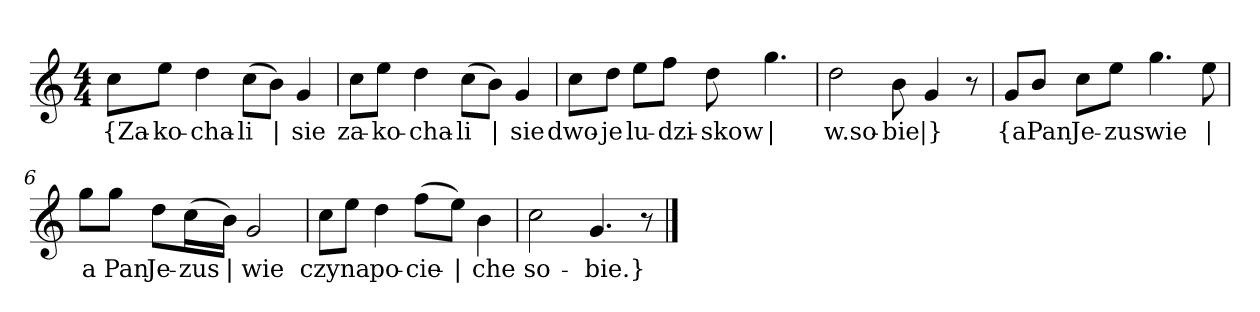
**kern	**text
*part1	*part1
*staff1	*staff1
*clefG2	*
*k[]	*
*C:	*
*M4/4	*
=	=
8cc\L	{Za-
8ee\J	-ko-
4dd	-cha-
(8cc\L	-li
8b\J)	|
4g	sie
=2	=2
8cc\L	za-
8ee\J	-ko-
4dd	-cha-
(8cc\L	-li
8b\J)	|
4g	sie
=3	=3
8cc\L	dwo-
8dd\J	-je
8ee\L	lu-
8ff\J	-dzi-
8dd	-skow
4.gg	|
=4	=4
2dd	w.so-
8b	-bie
4g	|}
8r	.
=5y	=5y
8g/L	{a
8b/J	Pan
8cc\L	Je-
8ee\J	-zus
4.gg	wie
8ee	|
=6	=6
8gg\L	a
8gg\J	Pan
8dd\L	Je-
(16cc\L	-zus
16b\JJ)	|
2g	wie
=7	=7
8cc\L	czy
8ee\J	na
4dd	po-
(8ff\L	-cie-
8ee\J)	|
4b	-che
=8	=8
2cc	so-
4.g	-bie.}
8r	.
==	==
*-	*-
